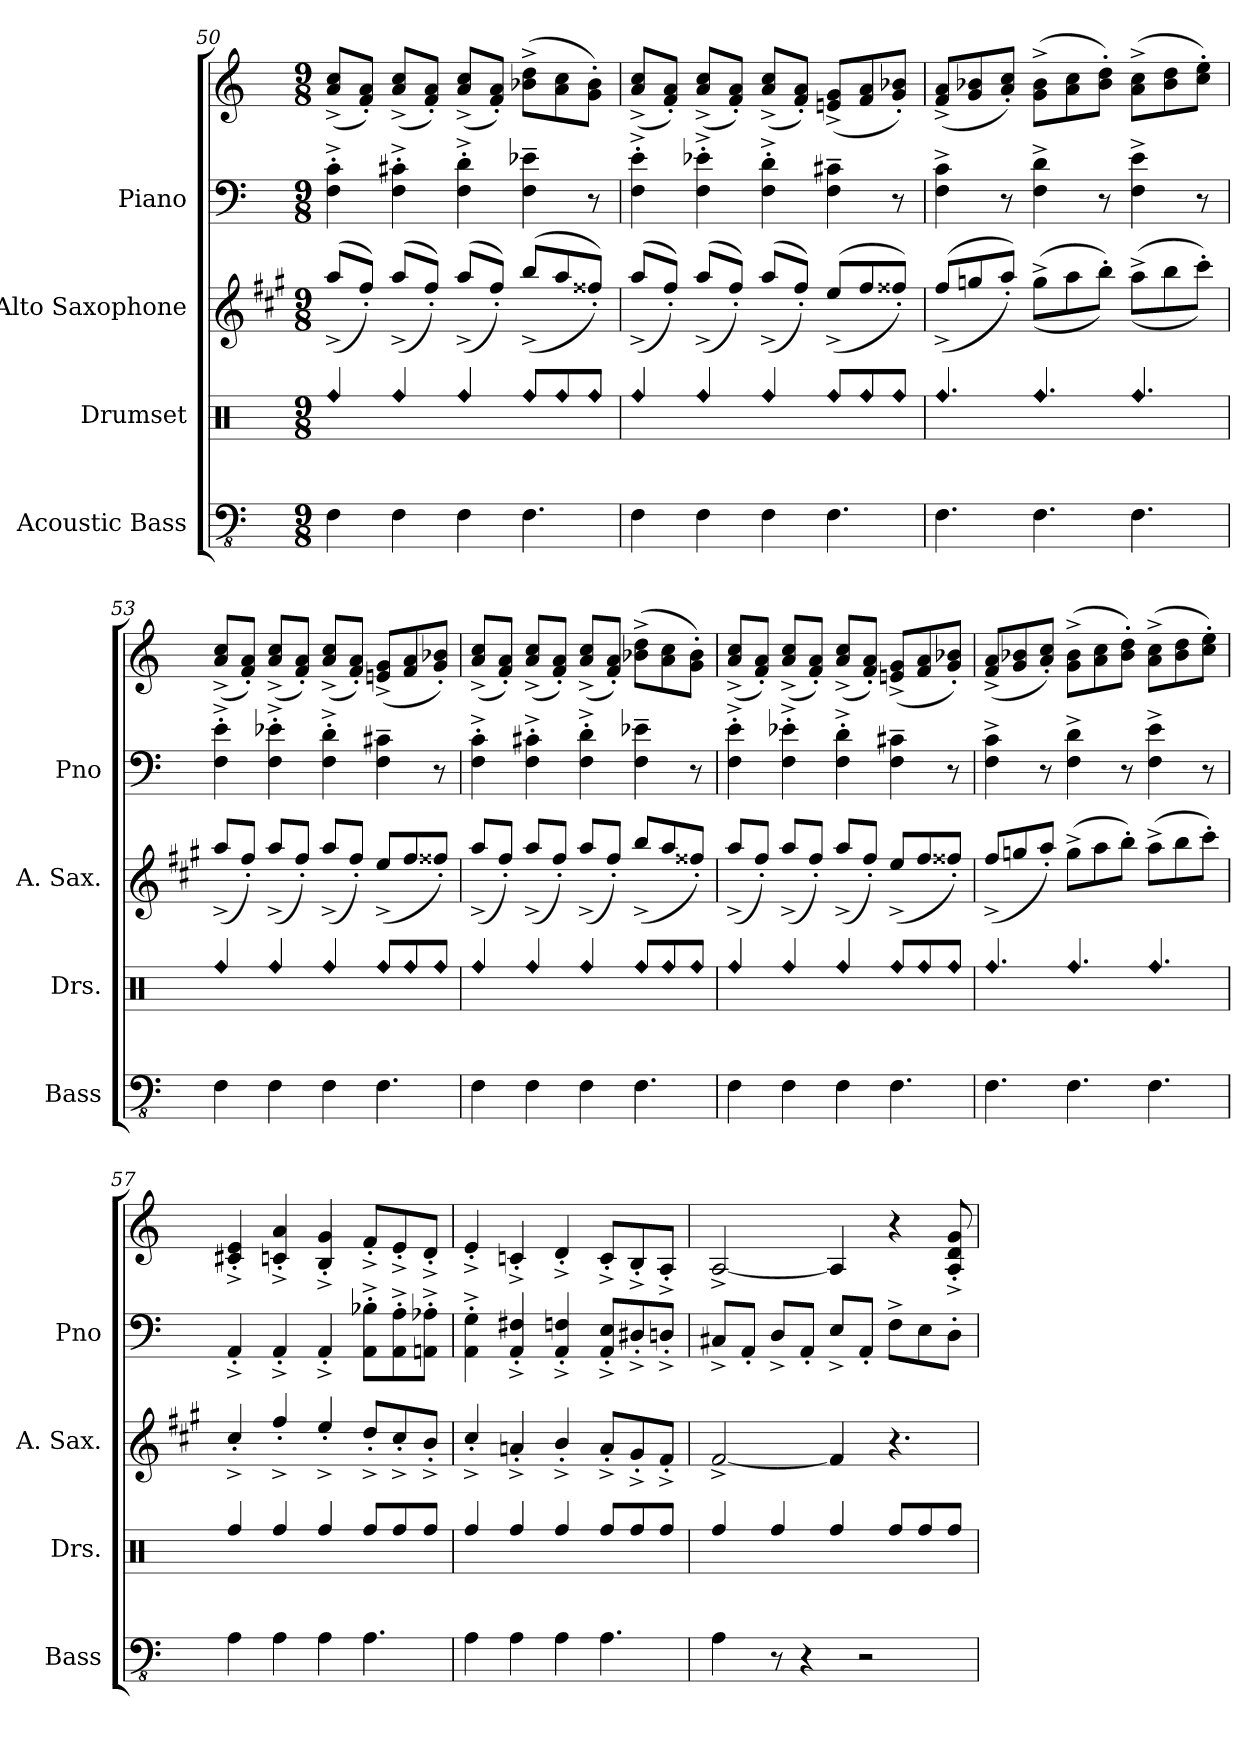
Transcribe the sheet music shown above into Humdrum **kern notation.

**kern	**kern	**kern	**kern	**kern
*part4	*part3	*part2	*part1	*part1
*staff5	*staff4	*staff3	*staff2	*staff1
*I"Acoustic Bass	*I"Drumset	*I"Alto Saxophone	*I"Piano	*
*I'Bass	*I'Drs.	*I'A. Sax.	*I'Pno	*
!!LO:LB:g=z
*clefFv4	*clefX	*clefG2	*clefF4	*clefG2
*	*	*ITrd5c9	*	*
*k[]	*k[]	*k[]	*k[]	*k[]
*M9/8	*M9/8	*M9/8	*M9/8	*M9/8
=50	=50	=50	=50	=50
!	!LO:N:head=diamond	!	!	!
4FF\	4Rff/	((8cc^/L	4F\^' 4c\^'	(8a/^ 8cc/^L
.	.	8a'/J))	.	8f/' 8a/'J)
!	!LO:N:head=diamond	!	!	!
4FF\	4Rff/	((8cc^/L	4F\^' 4c#X\^'	(8a/^ 8cc/^L
.	.	8a'/J))	.	8f/' 8a/'J)
!	!LO:N:head=diamond	!	!	!
4FF\	4Rff/	((8cc^/L	4F\^' 4d\^'	(8a/^ 8cc/^L
.	.	8a'/J))	.	8f/' 8a/'J)
!	!LO:N:head=diamond	!	!	!
4.FF\	8Rff/L	((8dd^/L	4F\~ 4e-X\~	(>8b-X\^ 8dd\^L
!	!LO:N:head=diamond	!	!	!
.	8Rff/	8cc/	.	8a\ 8cc\
!	!LO:N:head=diamond	!	!	!
.	8Rff/J	8a#X'/J))	8r	8g\' 8b-\'J)
=51	=51	=51	=51	=51
!	!LO:N:head=diamond	!	!	!
4FF\	4Rff/	((8cc^/L	4F\^' 4e\^'	(8a/^ 8cc/^L
.	.	8a'/J))	.	8f/' 8a/'J)
!	!LO:N:head=diamond	!	!	!
4FF\	4Rff/	((8cc^/L	4F\^' 4e-X\^'	(8a/^ 8cc/^L
.	.	8a'/J))	.	8f/' 8a/'J)
!	!LO:N:head=diamond	!	!	!
4FF\	4Rff/	((8cc^/L	4F\^' 4d\^'	(8a/^ 8cc/^L
.	.	8a'/J))	.	8f/' 8a/'J)
!	!LO:N:head=diamond	!	!	!
4.FF\	8Rff/L	((8g^/L	4F\~ 4c#X\~	(8eni/^ 8g/^L
!	!LO:N:head=diamond	!	!	!
.	8Rff/	8a/	.	8f/ 8a/
!	!LO:N:head=diamond	!	!	!
.	8Rff/J	8a#X'/J))	8r	8g/' 8b-X/'J)
=52	=52	=52	=52	=52
!	!LO:N:head=diamond	!	!	!
4.FF\	4.Rff/	((8a^/L	4F\^ 4c\^	(8f/^ 8a/^L
.	.	8b-X/	.	8g/ 8b-X/
.	.	8cc'/J))	8r	8a/' 8cc/'J)
!	!LO:N:head=diamond	!	!	!
4.FF\	4.Rff/	(>(>8b-^\L	4F\^ 4d\^	(>8g\^ 8b-\^L
.	.	8cc\	.	8a\ 8cc\
.	.	8dd'\J))	8r	8b-\' 8dd\'J)
!	!LO:N:head=diamond	!	!	!
4.FF\	4.Rff/	(>(>8cc^\L	4F\^ 4e\^	(>8a\^ 8cc\^L
.	.	8dd\	.	8b-\ 8dd\
.	.	8ee'\J))	8r	8cc\' 8ee\'J)
!!LO:PB:g=z
=53	=53	=53	=53	=53
!	!LO:N:head=diamond	!	!	!
4FF\	4Rff/	(8cc^/L	4F\^' 4e\^'	(8a/^ 8cc/^L
.	.	8a'/J)	.	8f/' 8a/'J)
!	!LO:N:head=diamond	!	!	!
4FF\	4Rff/	(8cc^/L	4F\^' 4e-X\^'	(8a/^ 8cc/^L
.	.	8a'/J)	.	8f/' 8a/'J)
!	!LO:N:head=diamond	!	!	!
4FF\	4Rff/	(8cc^/L	4F\^' 4d\^'	(8a/^ 8cc/^L
.	.	8a'/J)	.	8f/' 8a/'J)
!	!LO:N:head=diamond	!	!	!
4.FF\	8Rff/L	(8g^/L	4F\~ 4c#X\~	(8eni/^ 8g/^L
!	!LO:N:head=diamond	!	!	!
.	8Rff/	8a/	.	8f/ 8a/
!	!LO:N:head=diamond	!	!	!
.	8Rff/J	8a#X'/J)	8r	8g/' 8b-X/'J)
=54	=54	=54	=54	=54
!	!LO:N:head=diamond	!	!	!
4FF\	4Rff/	(8cc^/L	4F\^' 4c\^'	(8a/^ 8cc/^L
.	.	8a'/J)	.	8f/' 8a/'J)
!	!LO:N:head=diamond	!	!	!
4FF\	4Rff/	(8cc^/L	4F\^' 4c#X\^'	(8a/^ 8cc/^L
.	.	8a'/J)	.	8f/' 8a/'J)
!	!LO:N:head=diamond	!	!	!
4FF\	4Rff/	(8cc^/L	4F\^' 4d\^'	(8a/^ 8cc/^L
.	.	8a'/J)	.	8f/' 8a/'J)
!	!LO:N:head=diamond	!	!	!
4.FF\	8Rff/L	(8dd^/L	4F\~ 4e-X\~	(>8b-X\^ 8dd\^L
!	!LO:N:head=diamond	!	!	!
.	8Rff/	8cc/	.	8a\ 8cc\
!	!LO:N:head=diamond	!	!	!
.	8Rff/J	8a#X'/J)	8r	8g\' 8b-\'J)
=55	=55	=55	=55	=55
!	!LO:N:head=diamond	!	!	!
4FF\	4Rff/	(8cc^/L	4F\^' 4e\^'	(8a/^ 8cc/^L
.	.	8a'/J)	.	8f/' 8a/'J)
!	!LO:N:head=diamond	!	!	!
4FF\	4Rff/	(8cc^/L	4F\^' 4e-X\^'	(8a/^ 8cc/^L
.	.	8a'/J)	.	8f/' 8a/'J)
!	!LO:N:head=diamond	!	!	!
4FF\	4Rff/	(8cc^/L	4F\^' 4d\^'	(8a/^ 8cc/^L
.	.	8a'/J)	.	8f/' 8a/'J)
!	!LO:N:head=diamond	!	!	!
4.FF\	8Rff/L	(8g^/L	4F\~ 4c#X\~	(8eni/^ 8g/^L
!	!LO:N:head=diamond	!	!	!
.	8Rff/	8a/	.	8f/ 8a/
!	!LO:N:head=diamond	!	!	!
.	8Rff/J	8a#X'/J)	8r	8g/' 8b-X/'J)
!!LO:LB:g=z
=56	=56	=56	=56	=56
!	!LO:N:head=diamond	!	!	!
4.FF\	4.Rff/	(8a^/L	4F\^ 4c\^	(8f/^ 8a/^L
.	.	8b-X/	.	8g/ 8b-X/
.	.	8cc'/J)	8r	8a/' 8cc/'J)
!	!LO:N:head=diamond	!	!	!
4.FF\	4.Rff/	(>8b-^\L	4F\^ 4d\^	(>8g\^ 8b-\^L
.	.	8cc\	.	8a\ 8cc\
.	.	8dd'\J)	8r	8b-\' 8dd\'J)
!	!LO:N:head=diamond	!	!	!
4.FF\	4.Rff/	(>8cc^\L	4F\^ 4e\^	(>8a\^ 8cc\^L
.	.	8dd\	.	8b-\ 8dd\
.	.	8ee'\J)	8r	8cc\' 8ee\'J)
=57	=57	=57	=57	=57
4AA\	4Rff/	4e^'/	4AA^'/	4c#X/^' 4e/^'
4AA\	4Rff/	4a^'/	4AA^'/	4cn/^' 4a/^'
4AA\	4Rff/	4g^'/	4AA^'/	4B/^' 4g/^'
4.AA\	8Rff/L	8f^'/L	8AA\^' 8B-X\^'L	8f^'/L
.	8Rff/	8e^'/	8AA\^' 8A\^'	8e^'/
.	8Rff/J	8d^'/J	8AAni\^' 8A-X\^'J	8d^'/J
=58	=58	=58	=58	=58
4AA\	4Rff/	4e^'/	4AA\^' 4G\^'	4e^'/
4AA\	4Rff/	4cn^'/	4AA/^' 4F#X/^'	4cni^'/
4AA\	4Rff/	4d^'/	4AA/^' 4Fn/^'	4d^'/
4.AA\	8Rff/L	8c^'/L	8AA/^' 8E/^'L	8c^'/L
.	8Rff/	8B^'/	8D#X^'/	8B^'/
.	8Rff/J	8A^'/J	8Dn^'/J	8A^'/J
=59	=59	=59	=59	=59
4AA\	4Rff/	[2A^/	8C#X^/L	[2A^/
.	.	.	8AA'/J	.
8r	4Rff/	.	8D^/L	.
4r	.	.	8AA'/J	.
.	4Rff/	4A/]	8E^/L	4A/]
2r	.	.	8AA'/J	.
.	8Rff/L	4.r	8F^\L	4r
.	8Rff/	.	8E\	.
.	8Rff/J	.	8D'\J	8A/^' 8d/^' 8g/^'
=	=	=	=	=
*-	*-	*-	*-	*-
